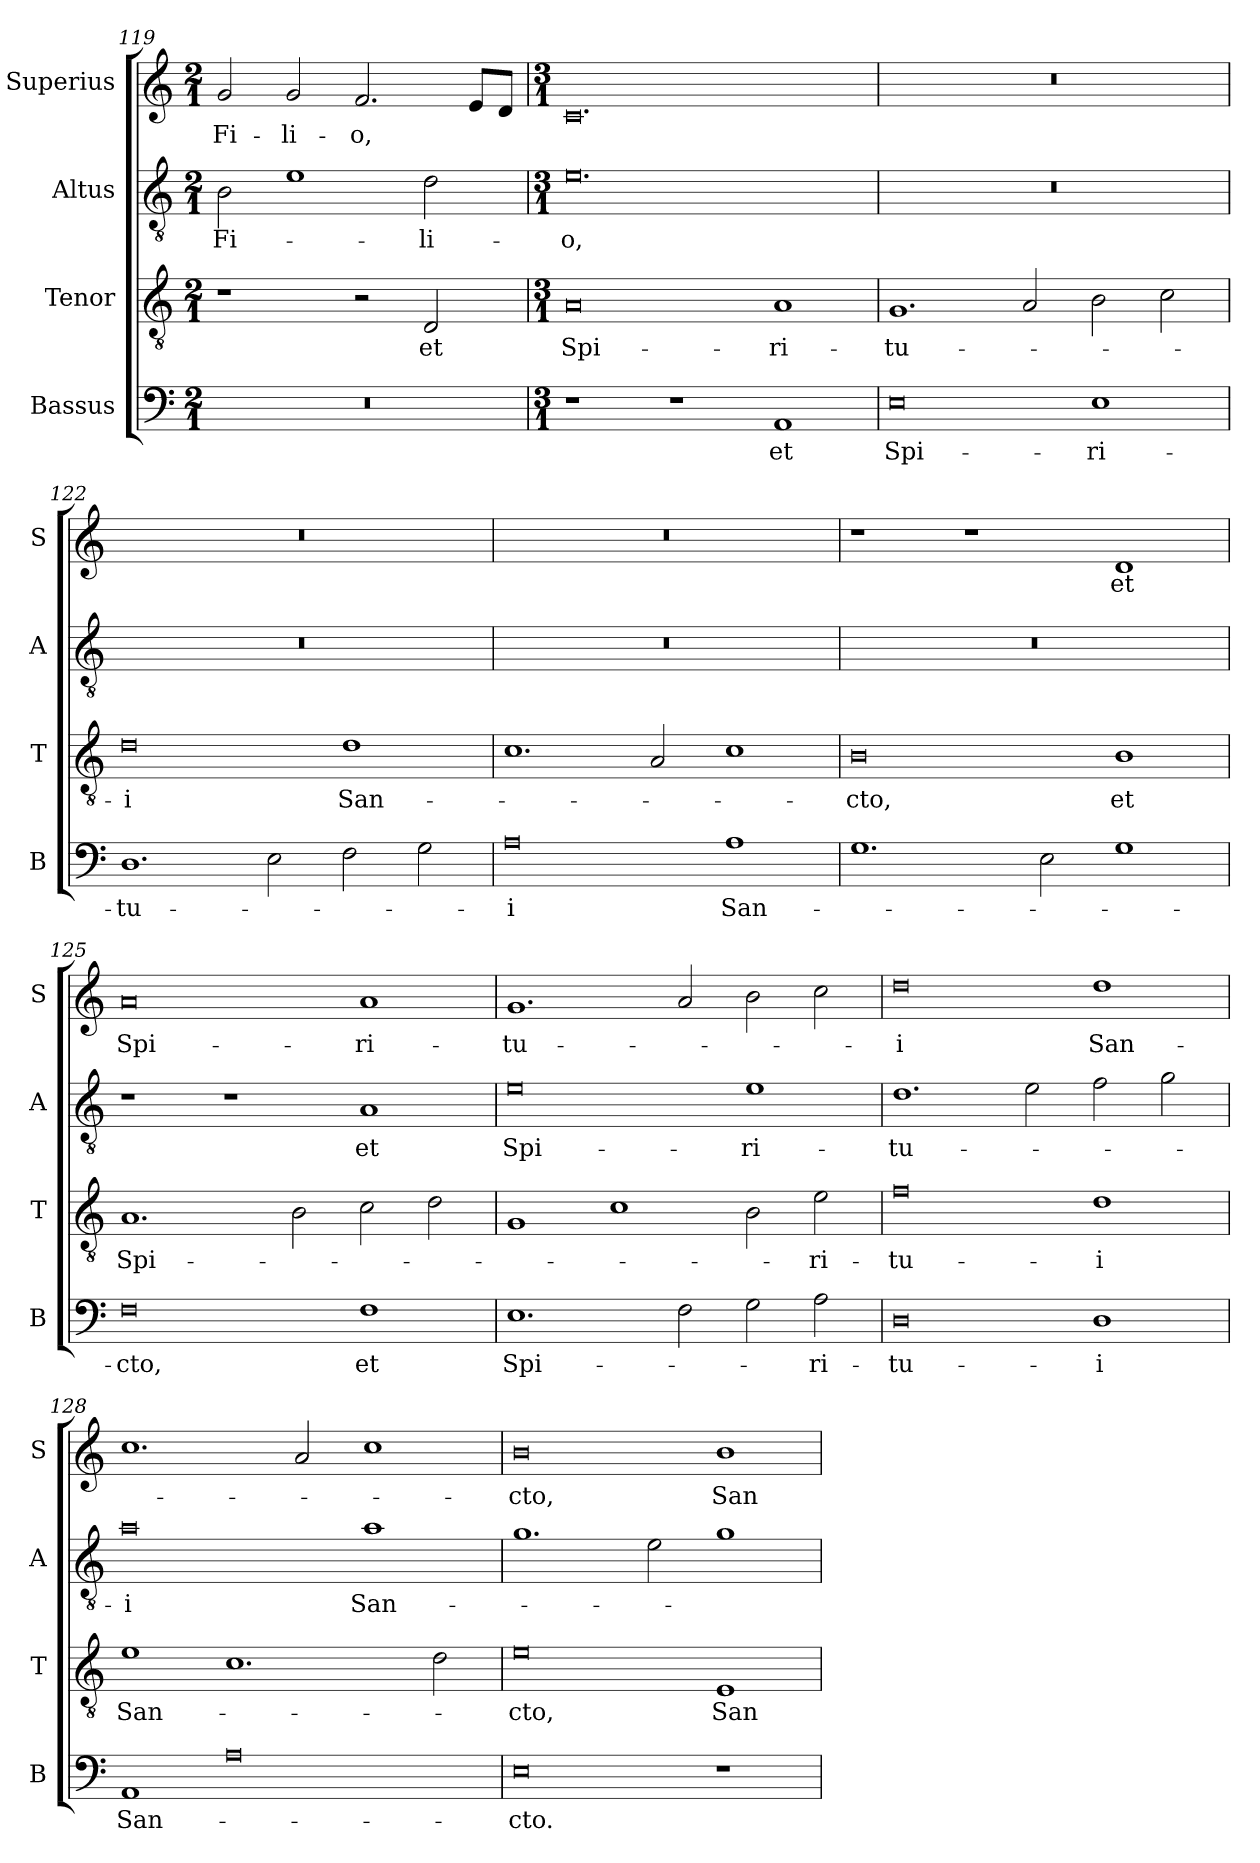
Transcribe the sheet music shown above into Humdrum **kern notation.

**kern	**text	**kern	**text	**kern	**text	**kern	**text
*part4	*part4	*part3	*part3	*part2	*part2	*part1	*part1
*staff4	*staff4	*staff3	*staff3	*staff2	*staff2	*staff1	*staff1
*I"Bassus	*	*I"Tenor	*	*I"Altus	*	*I"Superius	*
*I'B	*	*I'T	*	*I'A	*	*I'S	*
*clefF4	*	*clefGv2	*	*clefGv2	*	*clefG2	*
*k[]	*	*k[]	*	*k[]	*	*k[]	*
*C:	*	*C:	*	*C:	*	*C:	*
*M2/1	*	*M2/1	*	*M2/1	*	*M2/1	*
=119	=119	=119	=119	=119	=119	=119	=119
0r	.	1r	.	2B	Fi-	2g	Fi-
.	.	.	.	1e	.	2g	-li-
.	.	2r	.	.	.	2.f	-o,
.	.	2D	et	2d	-li-	.	.
.	.	.	.	.	.	8eL	.
.	.	.	.	.	.	8dJ	.
=120	=120	=120	=120	=120	=120	=120	=120
*M3/1	*	*M3/1	*	*M3/1	*	*M3/1	*
1r	.	0A	Spi-	0.e	-o,	0.c	.
1r	.	.	.	.	.	.	.
1AA	et	1A	-ri-	.	.	.	.
=121	=121	=121	=121	=121	=121	=121	=121
0E	Spi-	1.G	-tu-	1%3r	.	1%3r	.
.	.	2A	.	.	.	.	.
1E	-ri-	2B	.	.	.	.	.
.	.	2c	.	.	.	.	.
=122	=122	=122	=122	=122	=122	=122	=122
1.D	-tu-	0d	-i	1%3r	.	1%3r	.
2E	.	.	.	.	.	.	.
2F	.	1d	San-	.	.	.	.
2G	.	.	.	.	.	.	.
=123	=123	=123	=123	=123	=123	=123	=123
0A	-i	1.c	.	1%3r	.	1%3r	.
.	.	2A	.	.	.	.	.
1A	San-	1c	.	.	.	.	.
=124	=124	=124	=124	=124	=124	=124	=124
1.G	.	0B	-cto,	1%3r	.	1r	.
.	.	.	.	.	.	1r	.
2E	.	.	.	.	.	.	.
1G	.	1B	et	.	.	1d	et
=125	=125	=125	=125	=125	=125	=125	=125
0F	-cto,	1.A	Spi-	1r	.	0a	Spi-
.	.	.	.	1r	.	.	.
.	.	2B	.	.	.	.	.
1F	et	2c	.	1A	et	1a	-ri-
.	.	2d	.	.	.	.	.
=126	=126	=126	=126	=126	=126	=126	=126
1.E	Spi-	1G	.	0e	Spi-	1.g	-tu-
.	.	1c	.	.	.	.	.
2F	.	.	.	.	.	2a	.
2G	.	2B	.	1e	-ri-	2b	.
2A	-ri-	2e	-ri-	.	.	2cc	.
=127	=127	=127	=127	=127	=127	=127	=127
0D	-tu-	0f	-tu-	1.d	-tu-	0dd	-i
.	.	.	.	2e	.	.	.
1D	-i	1d	-i	2f	.	1dd	San-
.	.	.	.	2g	.	.	.
=128	=128	=128	=128	=128	=128	=128	=128
1AA	San-	1e	San-	0a	-i	1.cc	.
0A	.	1.c	.	.	.	.	.
.	.	.	.	.	.	2a	.
.	.	.	.	1a	San-	1cc	.
.	.	2d	.	.	.	.	.
=129	=129	=129	=129	=129	=129	=129	=129
0E	-cto.	0e	-cto,	1.g	.	0b	-cto,
.	.	.	.	2e	.	.	.
1r	.	1E	San-	1g	.	1b	San-
=	=	=	=	=	=	=	=
*-	*-	*-	*-	*-	*-	*-	*-
